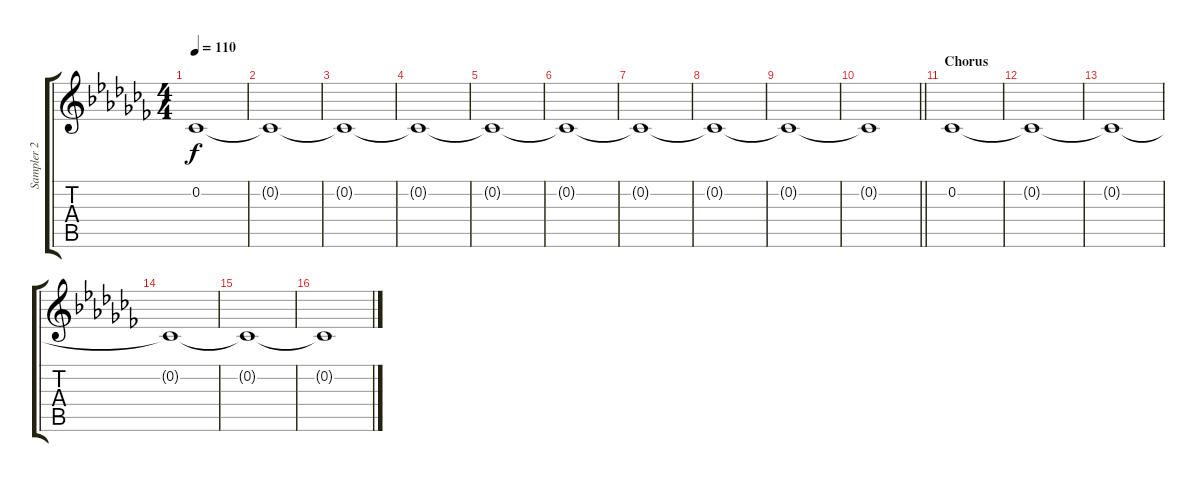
\track ("Sampler 2 - Joe Hahn" "Sampler 2 ") {instrument pad1newage}
\staff {score tabs}
\tuning (E4 B3 G3 D3 A2 D2) {hide}
\ts (4 4)
\tempo 110
\clef g2
\ks abminor
0.2{t}.1{dy f} |
0.2{t}.1 |
0.2{t}.1 |
0.2{t}.1 |
0.2{t}.1 |
0.2{t}.1 |
0.2{t}.1 |
0.2{t}.1 |
0.2{t}.1 |
\barLineRight lightlight
0.2{t}.1 |
\section ("" "Chorus")
0.2.1 |
0.2{t}.1 |
0.2{t}.1 |
0.2{t}.1 |
0.2{t}.1 |
0.2{t}.1
